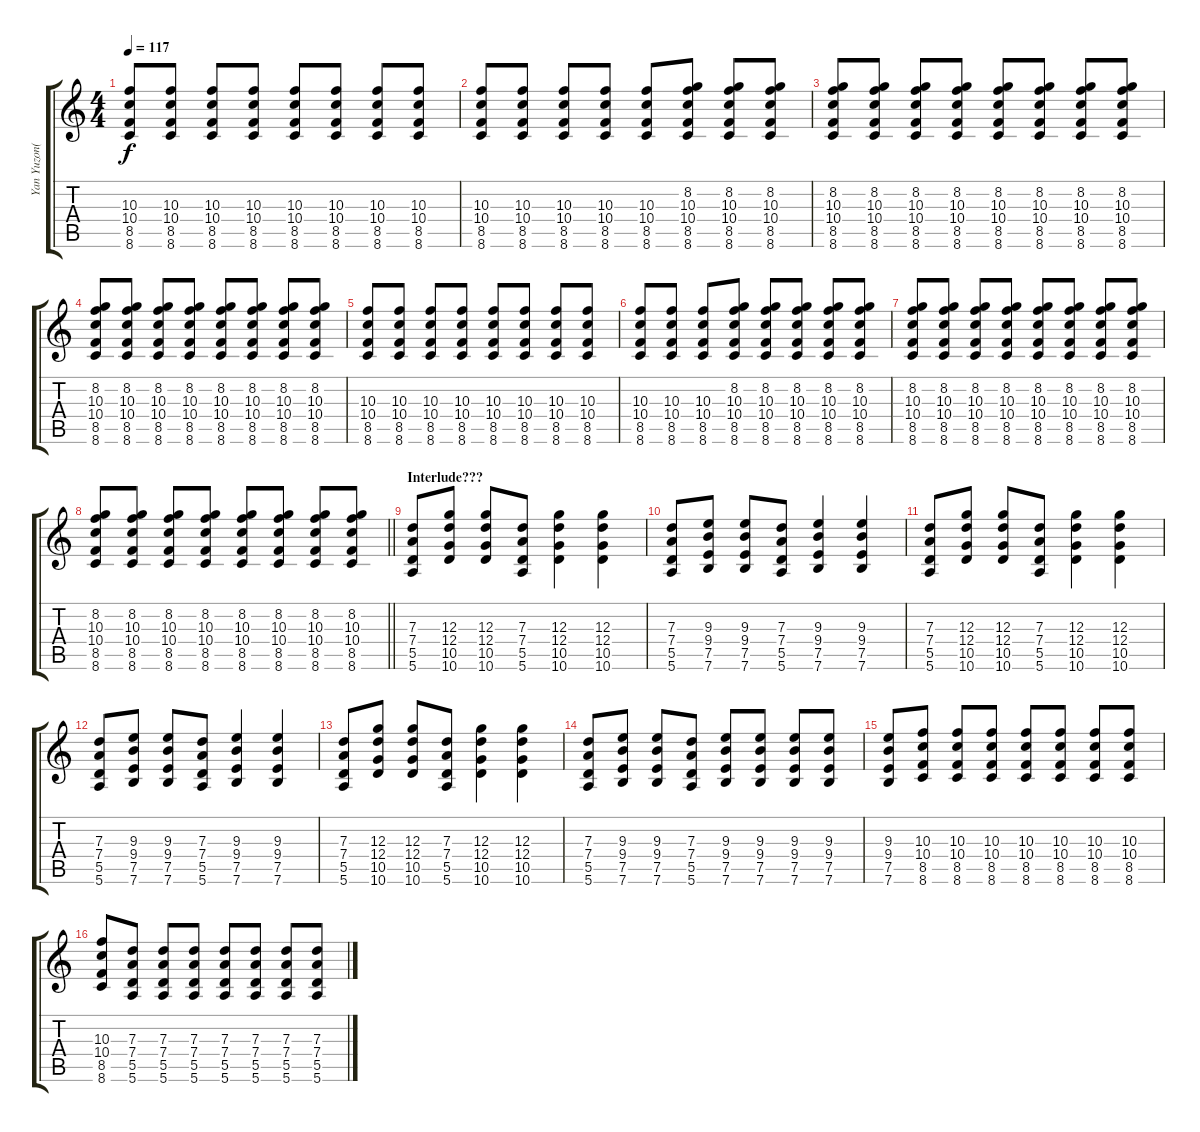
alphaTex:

\track ("Yan Yuzon(Lead)" "Yan Yuzon(") {instrument overdrivenguitar}
\staff {score tabs}
\tuning (E4 B3 G3 D3 A2 E2) {hide}
\ts (4 4)
\tempo 117
\clef g2
\ks c
(10.3 10.4 8.5 8.6).8{dy f volume 13 instrument distortionguitar} (10.3 10.4 8.5 8.6).8 (10.3 10.4 8.5 8.6).8 (10.3 10.4 8.5 8.6).8 (10.3 10.4 8.5 8.6).8 (10.3 10.4 8.5 8.6).8 (10.3 10.4 8.5 8.6).8 (10.3 10.4 8.5 8.6).8 |
(10.3 10.4 8.5 8.6).8 (10.3 10.4 8.5 8.6).8 (10.3 10.4 8.5 8.6).8 (10.3 10.4 8.5 8.6).8 (10.3 10.4 8.5 8.6).8 (8.2 10.3 10.4 8.5 8.6).8 (8.2 10.3 10.4 8.5 8.6).8 (8.2 10.3 10.4 8.5 8.6).8 |
(8.2 10.3 10.4 8.5 8.6).8 (8.2 10.3 10.4 8.5 8.6).8 (8.2 10.3 10.4 8.5 8.6).8 (8.2 10.3 10.4 8.5 8.6).8 (8.2 10.3 10.4 8.5 8.6).8 (8.2 10.3 10.4 8.5 8.6).8 (8.2 10.3 10.4 8.5 8.6).8 (8.2 10.3 10.4 8.5 8.6).8 |
(8.2 10.3 10.4 8.5 8.6).8 (8.2 10.3 10.4 8.5 8.6).8 (8.2 10.3 10.4 8.5 8.6).8 (8.2 10.3 10.4 8.5 8.6).8 (8.2 10.3 10.4 8.5 8.6).8 (8.2 10.3 10.4 8.5 8.6).8 (8.2 10.3 10.4 8.5 8.6).8 (8.2 10.3 10.4 8.5 8.6).8 |
(10.3 10.4 8.5 8.6).8 (10.3 10.4 8.5 8.6).8 (10.3 10.4 8.5 8.6).8 (10.3 10.4 8.5 8.6).8 (10.3 10.4 8.5 8.6).8 (10.3 10.4 8.5 8.6).8 (10.3 10.4 8.5 8.6).8 (10.3 10.4 8.5 8.6).8 |
(10.3 10.4 8.5 8.6).8 (10.3 10.4 8.5 8.6).8 (10.3 10.4 8.5 8.6).8 (8.2 10.3 10.4 8.5 8.6).8 (8.2 10.3 10.4 8.5 8.6).8 (8.2 10.3 10.4 8.5 8.6).8 (8.2 10.3 10.4 8.5 8.6).8 (8.2 10.3 10.4 8.5 8.6).8 |
(8.2 10.3 10.4 8.5 8.6).8 (8.2 10.3 10.4 8.5 8.6).8 (8.2 10.3 10.4 8.5 8.6).8 (8.2 10.3 10.4 8.5 8.6).8 (8.2 10.3 10.4 8.5 8.6).8 (8.2 10.3 10.4 8.5 8.6).8 (8.2 10.3 10.4 8.5 8.6).8 (8.2 10.3 10.4 8.5 8.6).8 |
\barLineRight lightlight
(8.2 10.3 10.4 8.5 8.6).8 (8.2 10.3 10.4 8.5 8.6).8 (8.2 10.3 10.4 8.5 8.6).8 (8.2 10.3 10.4 8.5 8.6).8 (8.2 10.3 10.4 8.5 8.6).8 (8.2 10.3 10.4 8.5 8.6).8 (8.2 10.3 10.4 8.5 8.6).8 (8.2 10.3 10.4 8.5 8.6).8 |
\section ("" "Interlude???")
(7.3 7.4 5.5 5.6).8 (12.3 12.4 10.5 10.6).8 (12.3 12.4 10.5 10.6).8 (7.3 7.4 5.5 5.6).8 (12.3 12.4 10.5 10.6).4 (12.3 12.4 10.5 10.6).4 |
(7.3 7.4 5.5 5.6).8 (9.3 9.4 7.5 7.6).8 (9.3 9.4 7.5 7.6).8 (7.3 7.4 5.5 5.6).8 (9.3 9.4 7.5 7.6).4 (9.3 9.4 7.5 7.6).4 |
(7.3 7.4 5.5 5.6).8 (12.3 12.4 10.5 10.6).8 (12.3 12.4 10.5 10.6).8 (7.3 7.4 5.5 5.6).8 (12.3 12.4 10.5 10.6).4 (12.3 12.4 10.5 10.6).4 |
(7.3 7.4 5.5 5.6).8 (9.3 9.4 7.5 7.6).8 (9.3 9.4 7.5 7.6).8 (7.3 7.4 5.5 5.6).8 (9.3 9.4 7.5 7.6).4 (9.3 9.4 7.5 7.6).4 |
(7.3 7.4 5.5 5.6).8 (12.3 12.4 10.5 10.6).8 (12.3 12.4 10.5 10.6).8 (7.3 7.4 5.5 5.6).8 (12.3 12.4 10.5 10.6).4 (12.3 12.4 10.5 10.6).4 |
(7.3 7.4 5.5 5.6).8 (9.3 9.4 7.5 7.6).8 (9.3 9.4 7.5 7.6).8 (7.3 7.4 5.5 5.6).8 (9.3 9.4 7.5 7.6).8 (9.3 9.4 7.5 7.6).8 (9.3 9.4 7.5 7.6).8 (9.3 9.4 7.5 7.6).8 |
(9.3 9.4 7.5 7.6).8 (10.3 10.4 8.5 8.6).8 (10.3 10.4 8.5 8.6).8 (10.3 10.4 8.5 8.6).8 (10.3 10.4 8.5 8.6).8 (10.3 10.4 8.5 8.6).8 (10.3 10.4 8.5 8.6).8 (10.3 10.4 8.5 8.6).8 |
(10.3 10.4 8.5 8.6).8 (7.3 7.4 5.5 5.6).8 (7.3 7.4 5.5 5.6).8 (7.3 7.4 5.5 5.6).8 (7.3 7.4 5.5 5.6).8 (7.3 7.4 5.5 5.6).8 (7.3 7.4 5.5 5.6).8 (7.3 7.4 5.5 5.6).8
